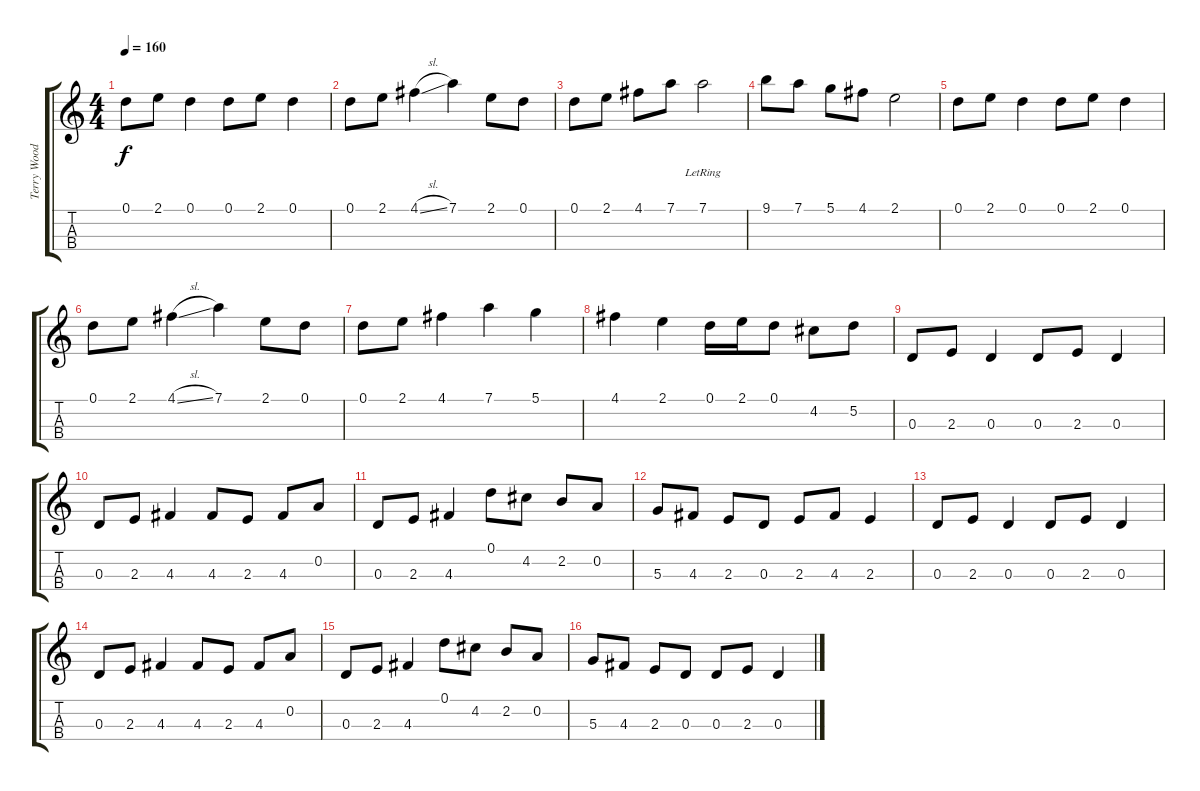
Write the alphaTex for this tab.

\track ("Terry Woods - cistre" "Terry Wood") {instrument electricguitarjazz}
\staff {score tabs}
\tuning (D4 A3 D3 A2) {hide}
\ts (4 4)
\tempo 160
\clef g2
\ks c
0.1.8{dy f} 2.1.8 0.1.4 0.1.8 2.1.8 0.1.4 |
0.1.8 2.1.8 4.1{sl}.4 7.1.4 2.1.8 0.1.8 |
0.1.8 2.1.8 4.1.8 7.1.8 7.1{lr}.2 |
9.1.8 7.1.8 5.1.8 4.1.8 2.1.2 |
0.1.8 2.1.8 0.1.4 0.1.8 2.1.8 0.1.4 |
0.1.8 2.1.8 4.1{sl}.4 7.1.4 2.1.8 0.1.8 |
0.1.8 2.1.8 4.1.4 7.1.4 5.1.4 |
4.1.4 2.1.4 0.1.16 2.1.16 0.1.8 4.2.8 5.2.8 |
0.3.8 2.3.8 0.3.4 0.3.8 2.3.8 0.3.4 |
0.3.8 2.3.8 4.3.4 4.3.8 2.3.8 4.3.8 0.2.8 |
0.3.8 2.3.8 4.3.4 0.1.8 4.2.8 2.2.8 0.2.8 |
5.3.8 4.3.8 2.3.8 0.3.8 2.3.8 4.3.8 2.3.4 |
0.3.8 2.3.8 0.3.4 0.3.8 2.3.8 0.3.4 |
0.3.8 2.3.8 4.3.4 4.3.8 2.3.8 4.3.8 0.2.8 |
0.3.8 2.3.8 4.3.4 0.1.8 4.2.8 2.2.8 0.2.8 |
5.3.8 4.3.8 2.3.8 0.3.8 0.3.8 2.3.8 0.3.4
